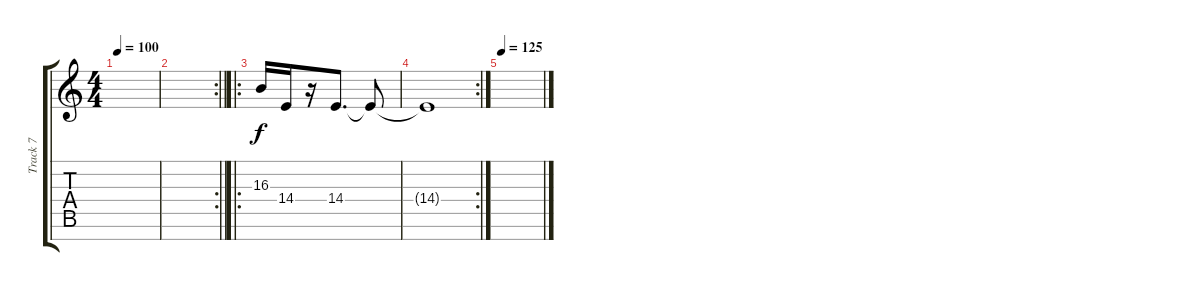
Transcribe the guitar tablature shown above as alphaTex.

\track ("Track 7" "Track 7") {instrument tenorsax}
\staff {score tabs}
\tuning (E4 B3 G3 D3 A2 E2 B1) {hide}
\ts (4 4)
\tempo 100
\clef g2
\ks c
|
\rc 2
\barLineRight lightlight
|
\ro
16.3.16 14.4.16 r.16 14.4.8{d} 14.4{t}.8 |
\rc 2
14.4{t}.1 |
\tempo 125
